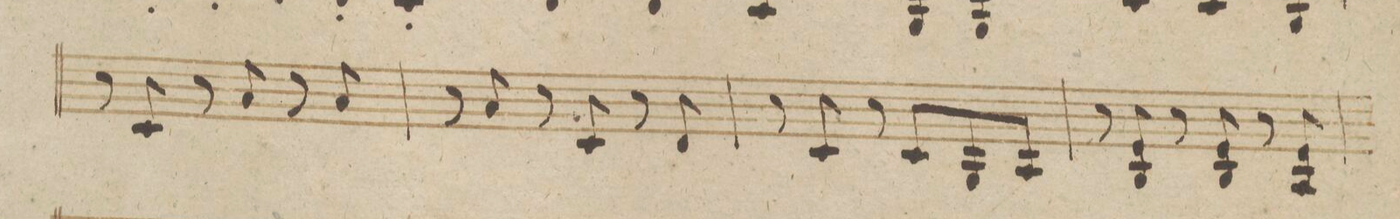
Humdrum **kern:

**kern	**dynam
*I"Violino 2do	*
*clefG2	*
*k[b-e-a-d-]	*
*met(c|)	*
*M3/4	*
8r	.
8c/	.
8r	.
8a-/	.
8r	.
8a-/	.
=83	=83
8r	.
8a-/	.
8r	.
8c/	.
8r	.
8d-/	.
=84	=84
8r	.
8c/	.
8r	.
8c/L	.
8G/	.
8A-/J	.
=85	=85
8r	.
8B-/ 8e-	.
8r	.
8B-/ 8e-	.
8r	.
8A-/ 8e-	.
=86	=86
*-	*-
